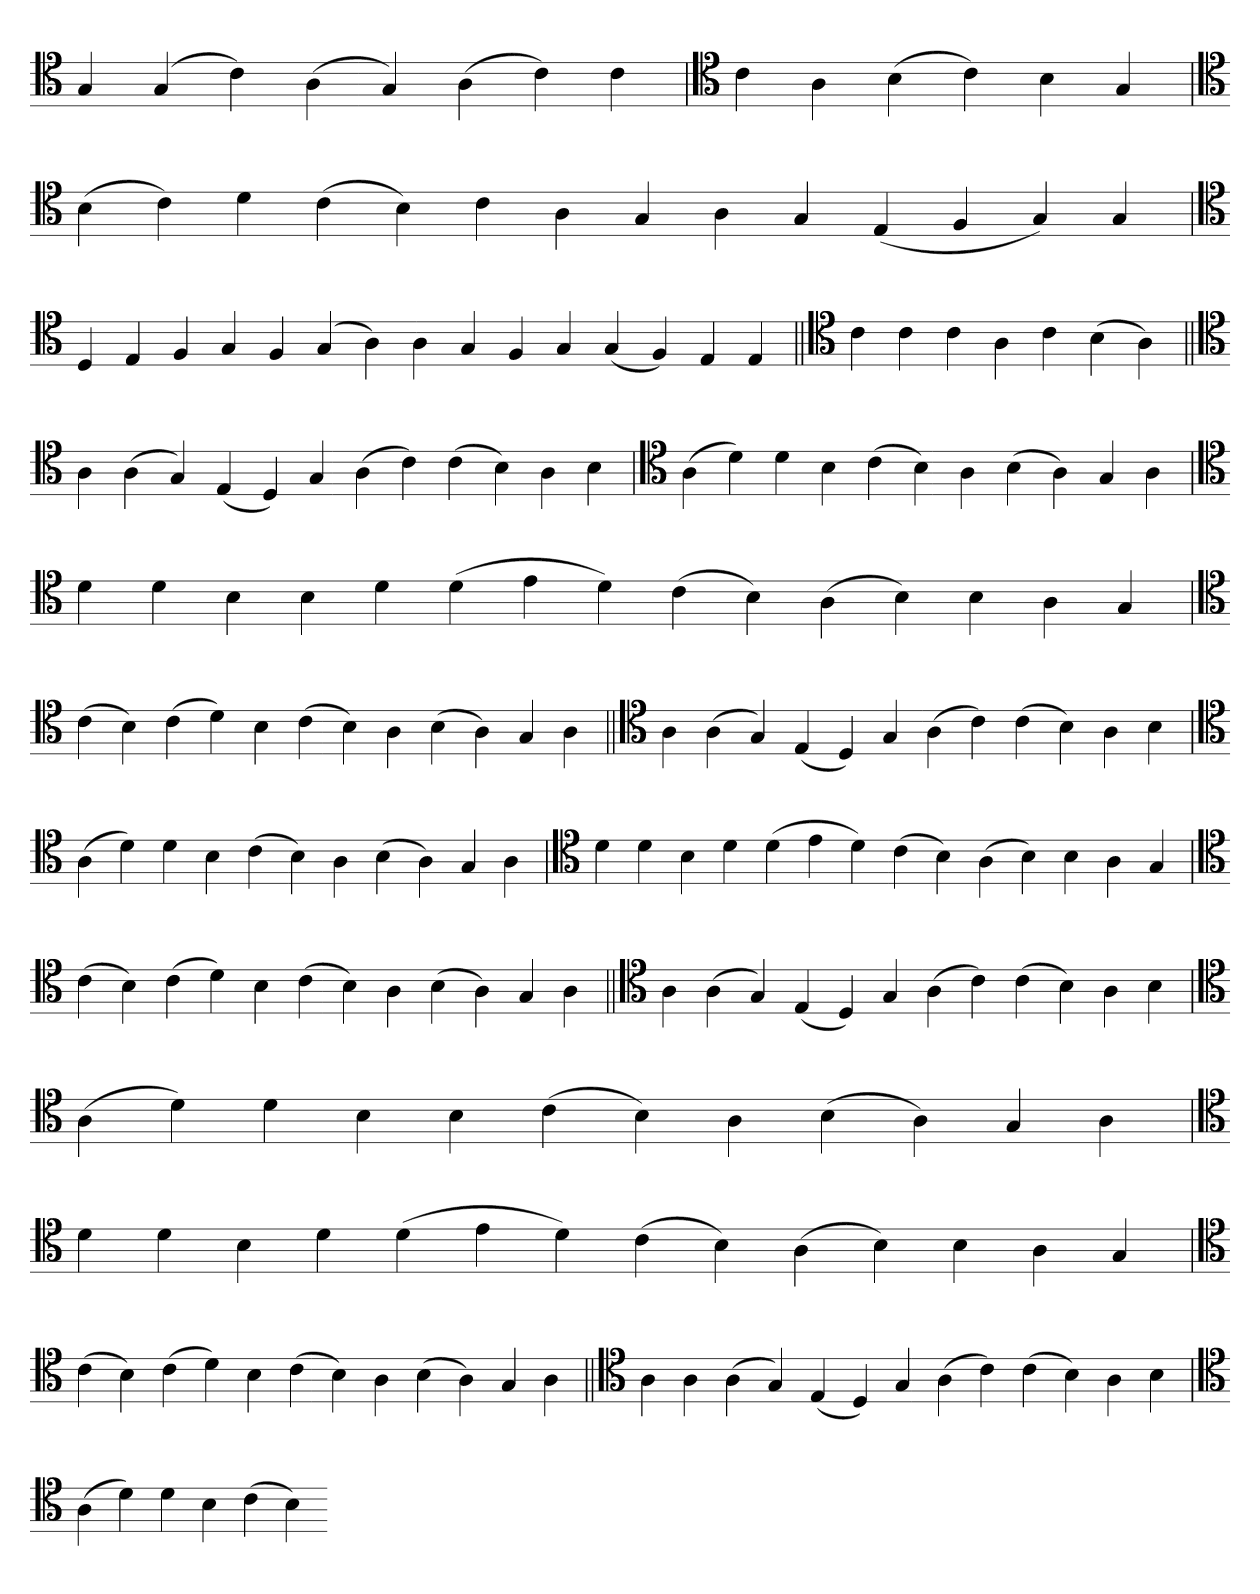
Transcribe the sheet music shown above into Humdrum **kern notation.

**kern
*part1
*staff1
*clefC4
=
4G
(4G
4c)
(4A
4G)
(4A
4c)
4c
=`
*clefC4
4c
4A
(4B
4c)
4B
4G
=`
*clefC4
(4B
4c)
4d
(4c
4B)
4c
4A
4G
4A
4G
(4E
4F
4G)
4G
='
*clefC4
4D
4E
4F
4G
4F
(4G
4A)
4A
4G
4F
4G
(4G
4F)
4E
4E
=||
*clefC4
4c
4c
4c
4A
4c
(4B
4A)
=||
*clefC4
4A
(4A
4G)
(4E
4D)
4G
(4A
4c)
(4c
4B)
4A
4B
='
*clefC4
(4A
4d)
4d
4B
(4c
4B)
4A
(4B
4A)
4G
4A
=
*clefC4
4d
4d
4B
4B
4d
(4d
4e
4d)
(4c
4B)
(4A
4B)
4B
4A
4G
='
*clefC4
(4c
4B)
(4c
4d)
4B
(4c
4B)
4A
(4B
4A)
4G
4A
=||
*clefC4
4A
(4A
4G)
(4E
4D)
4G
(4A
4c)
(4c
4B)
4A
4B
='
*clefC4
(4A
4d)
4d
4B
(4c
4B)
4A
(4B
4A)
4G
4A
=
*clefC4
4d
4d
4B
4d
(4d
4e
4d)
(4c
4B)
(4A
4B)
4B
4A
4G
='
*clefC4
(4c
4B)
(4c
4d)
4B
(4c
4B)
4A
(4B
4A)
4G
4A
=||
*clefC4
4A
(4A
4G)
(4E
4D)
4G
(4A
4c)
(4c
4B)
4A
4B
='
*clefC4
(4A
4d)
4d
4B
4B
(4c
4B)
4A
(4B
4A)
4G
4A
=
*clefC4
4d
4d
4B
4d
(4d
4e
4d)
(4c
4B)
(4A
4B)
4B
4A
4G
='
*clefC4
(4c
4B)
(4c
4d)
4B
(4c
4B)
4A
(4B
4A)
4G
4A
=||
*clefC4
4A
4A
(4A
4G)
(4E
4D)
4G
(4A
4c)
(4c
4B)
4A
4B
='
*clefC4
(4A
4d)
4d
4B
(4c
4B)
=-
*-
